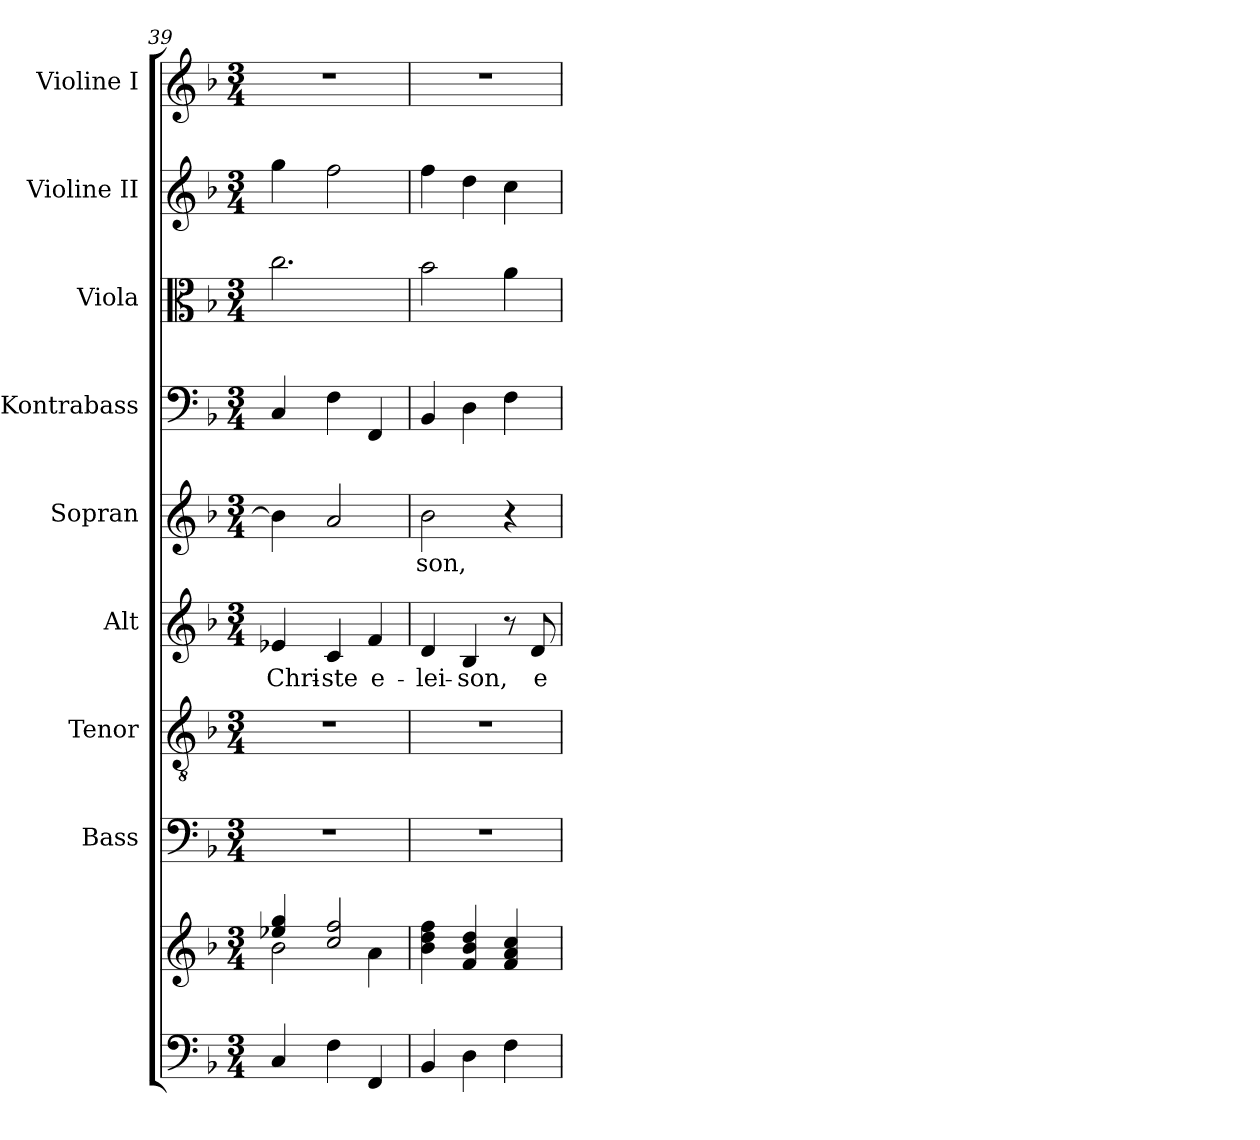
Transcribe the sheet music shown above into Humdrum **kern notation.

**kern	**kern	**kern	**kern	**kern	**text	**kern	**text	**kern	**kern	**kern	**kern
*part9	*part9	*part8	*part7	*part6	*part6	*part5	*part5	*part4	*part3	*part2	*part1
*staff10	*staff9	*staff8	*staff7	*staff6	*staff6	*staff5	*staff5	*staff4	*staff3	*staff2	*staff1
*	*	*I"Bass	*I"Tenor	*I"Alt	*	*I"Sopran	*	*I"Kontrabass	*I"Viola	*I"Violine II	*I"Violine I
*	*	*I'B.	*I'T.	*I'A.	*	*I'S.	*	*I'Kb.	*I'Vla.	*I'Vl. II	*I'Vl. I
*clefF4	*clefG2	*clefF4	*clefGv2	*clefG2	*	*clefG2	*	*clefF4	*clefC3	*clefG2	*clefG2
*	*	*	*	*	*	*	*	*ITrd7c12	*	*	*
*k[b-]	*k[b-]	*k[b-]	*k[b-]	*k[b-]	*	*k[b-]	*	*k[b-]	*k[b-]	*k[b-]	*k[b-]
*F:	*F:	*F:	*F:	*F:	*	*F:	*	*F:	*F:	*F:	*F:
*M3/4	*M3/4	*M3/4	*M3/4	*M3/4	*	*M3/4	*	*M3/4	*M3/4	*M3/4	*M3/4
=39	=39	=39	=39	=39	=39	=39	=39	=39	=39	=39	=39
*	*^	*	*	*	*	*	*	*	*	*	*
!	!	!	!	!	!	!LO:LY:b	!	!	!	!	!	!
4C/	4ee-X/ 4gg/	2b-\	2.r	2.r	4e-X/	Chri-	4b-\]	.	4CC/	2.cc\	4gg\	2.r
!	!	!	!	!	!	!LO:LY:b	!	!	!	!	!	!
4F\	2cc/ 2ff/	.	.	.	4c/	-ste	2a/	.	4FF\	.	2ff\	.
!	!	!	!	!	!	!LO:LY:b	!	!	!	!	!	!
4FF/	.	4a\	.	.	4f/	e-	.	.	4FFF/	.	.	.
=40	=40	=40	=40	=40	=40	=40	=40	=40	=40	=40	=40	=40
!	!	!	!	!	!	!LO:LY:b	!	!LO:LY:b	!	!	!	!
*	*v	*v	*	*	*	*	*	*	*	*	*	*
4BB-/	4b-\ 4dd\ 4ff\	2.r	2.r	4d/	-lei-	2b-\	-son,	4BBB-/	2b-\	4ff\	2.r
!	!	!	!	!	!LO:LY:b	!	!	!	!	!	!
4D\	4f/ 4b-/ 4dd/	.	.	4B-/	-son,	.	.	4DD\	.	4dd\	.
4F\	4f/ 4a/ 4cc/	.	.	8r	.	4r	.	4FF\	4a\	4cc\	.
!	!	!	!	!	!LO:LY:b	!	!	!	!	!	!
.	.	.	.	8d/	e-	.	.	.	.	.	.
=	=	=	=	=	=	=	=	=	=	=	=
*-	*-	*-	*-	*-	*-	*-	*-	*-	*-	*-	*-
